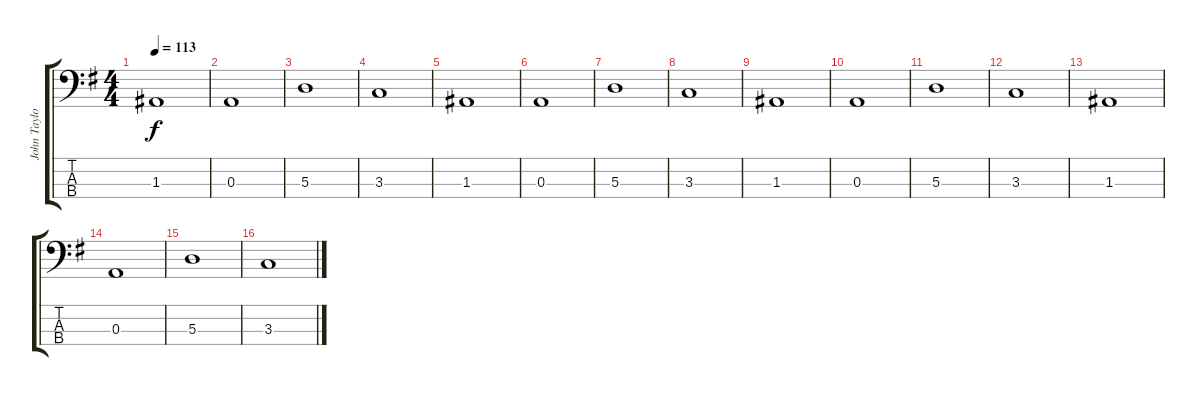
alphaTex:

\track ("John Taylor" "John Taylo") {instrument electricbassfinger}
\staff {score tabs}
\tuning (G2 D2 A1 E1) {hide}
\ts (4 4)
\tempo 113
\clef f4
\ks g
1.3.1{dy f} |
0.3.1 |
5.3.1 |
3.3.1 |
1.3.1 |
0.3.1 |
5.3.1 |
3.3.1 |
1.3.1 |
0.3.1 |
5.3.1 |
3.3.1 |
1.3.1 |
0.3.1 |
5.3.1 |
3.3.1
